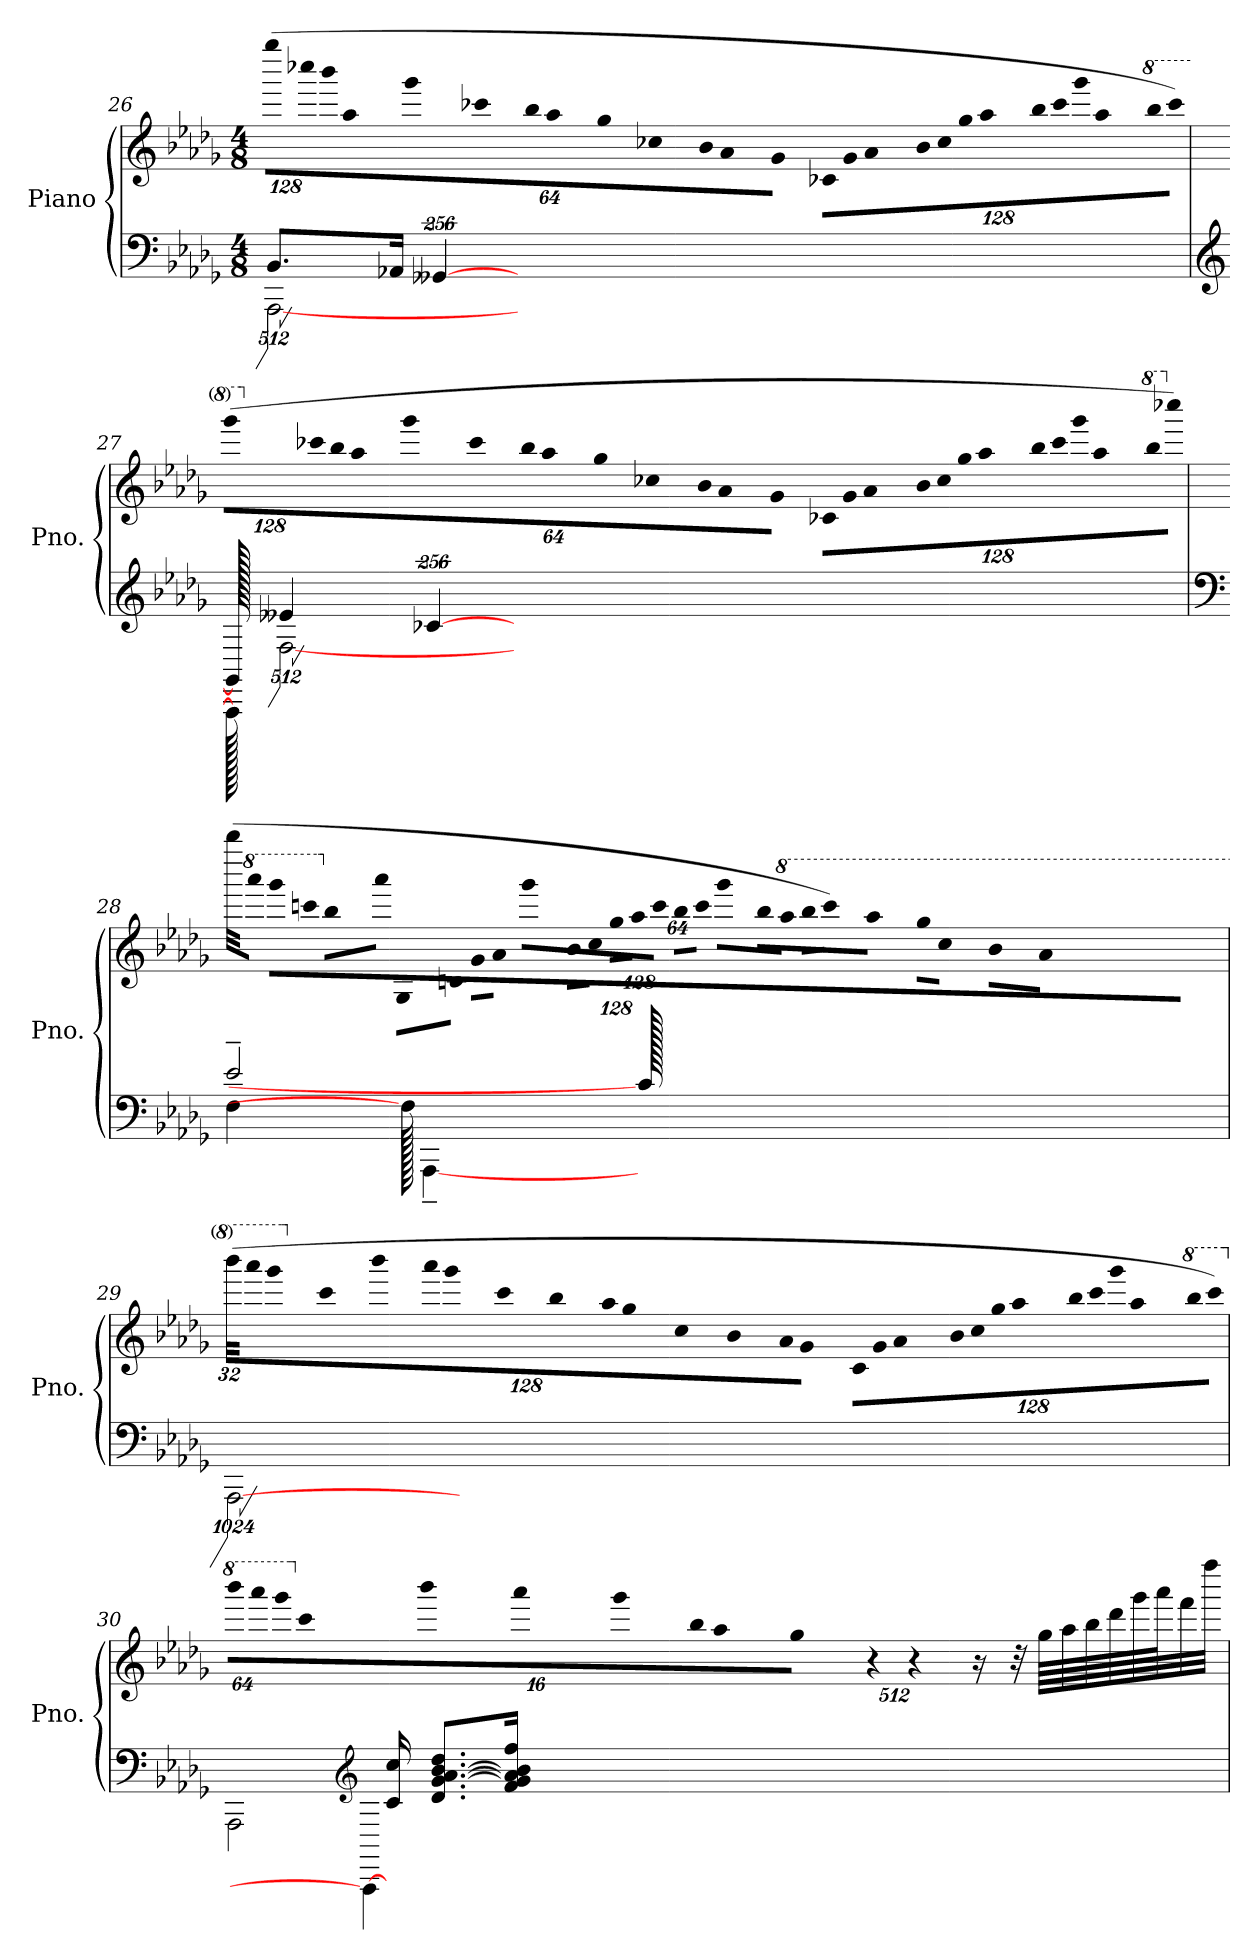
**kern	**kern
*part1	*part1
*staff2	*staff1
*I"Piano	*
*I'Pno.	*
*clefF4	*clefG2
*k[b-e-a-d-g-]	*k[b-e-a-d-g-]
*D-:	*D-:
*M4/8	*M4/8
=26	=26
*^	*
*	*	*Xbrackettup
!	!	!LO:N:vis=64
1024ryy	1024ryy	(>4096%79gggg-\LLLL
8.BB-/L	[1024%511AAA-\	.
!	!	!LO:N:vis=64
.	.	4096%79cccc-X\
!	!	!LO:N:vis=64
.	.	2048%39bbb-\
!	!	!LO:N:vis=64
.	.	4096%79aa-\
!	!	!LO:N:vis=64
.	.	4096%79ggg-\
!	!	!LO:N:vis=64
.	.	4096%79ccc-\
!	!	!LO:N:vis=64
.	.	2048%39bb-\
!	!	!LO:N:vis=64
.	.	4096%79aa-\
!	!	!LO:N:vis=64
.	.	4096%79gg-\
!	!	!LO:N:vis=64
.	.	4096%79cc-X\
16AA-X/Jk	.	.
!	!	!LO:N:vis=64
.	.	2048%39b-\
!	!	!LO:N:vis=64
.	.	4096%79a-\
!	!	!LO:N:vis=64
.	.	4096%79g-\JJJJ
!	!	!LO:N:vis=64
.	.	4096%79c-X\LLLL
[1024%255GG--X/	.	.
!	!	!LO:N:vis=64
.	.	4096%79g-\
!	!	!LO:N:vis=64
.	.	2048%39a-\
!	!	!LO:N:vis=64
.	.	4096%79b-\
!	!	!LO:N:vis=64
.	.	4096%79cc-\
!	!	!LO:N:vis=64
.	.	4096%79gg-\
!	!	!LO:N:vis=64
.	.	2048%39aa-\
!	!	!LO:N:vis=64
.	.	4096%79bb-\
!	!	!LO:N:vis=64
.	.	4096%79ccc-\
!	!	!LO:N:vis=64
.	.	4096%79ggg-\
!	!	!LO:N:vis=64
.	.	2048%39aa-\
*	*	*8va
!	!	!LO:N:vis=64
.	.	4096%79bbb-\
!	!	!LO:N:vis=64
.	.	4096%79cccc-\JJJJ)
!!LO:PB:g=z
=27	=27	=27
*clefG2	*	*
!	!	!LO:N:vis=64
1024ryy	1024ryy	(>4096%79gggg-\LLLL
1024GG--/]	1024AAA-\]	.
4e--X/	[1024%511F\	.
*	*	*X8va
!	!	!LO:N:vis=64
.	.	4096%79ccc-X\
!	!	!LO:N:vis=64
.	.	2048%39bb-\
!	!	!LO:N:vis=64
.	.	4096%79aa-\
!	!	!LO:N:vis=64
.	.	4096%79ggg-\
!	!	!LO:N:vis=64
.	.	4096%79ccc-\
!	!	!LO:N:vis=64
.	.	2048%39bb-\
!	!	!LO:N:vis=64
.	.	4096%79aa-\
!	!	!LO:N:vis=64
.	.	4096%79gg-\
!	!	!LO:N:vis=64
.	.	4096%79cc-X\
!	!	!LO:N:vis=64
.	.	2048%39b-\
!	!	!LO:N:vis=64
.	.	4096%79a-\
!	!	!LO:N:vis=64
.	.	4096%79g-\JJJJ
!	!	!LO:N:vis=64
.	.	4096%79c-X\LLLL
[1024%255c-X/	.	.
!	!	!LO:N:vis=64
.	.	4096%79g-\
!	!	!LO:N:vis=64
.	.	2048%39a-\
!	!	!LO:N:vis=64
.	.	4096%79b-\
!	!	!LO:N:vis=64
.	.	4096%79cc-\
!	!	!LO:N:vis=64
.	.	4096%79gg-\
!	!	!LO:N:vis=64
.	.	2048%39aa-\
!	!	!LO:N:vis=64
.	.	4096%79bb-\
!	!	!LO:N:vis=64
.	.	4096%79ccc-\
!	!	!LO:N:vis=64
.	.	4096%79ggg-\
!	!	!LO:N:vis=64
.	.	2048%39aa-\
*	*	*8va
!	!	!LO:N:vis=64
.	.	4096%79bbb-\
*	*	*X8va
!	!	!LO:N:vis=64
.	.	4096%79cccc-\JJJJ)
.	.	1024ryy
=28	=28	=28
*clefF4	*	*
!	!	!LO:N:vis=64
*	*	*^
*	*	*	*^
2e-~>/	4F\	(>4096%73bbbb-\LLLL	4096%1009ryy	4ryy
*	*	*8va	*	*
!	!	!LO:N:vis=64	!	!
.	.	4096%73aaaa-\JJJJ	.	.
!	!	!LO:N:vis=64	!	!
.	.	4096%73gggg-\LLLL	.	.
!	!	!LO:N:vis=64	!	!
.	.	2048%37ccccn\JJJJ	.	.
*	*	*X8va	*	*
!	!	!LO:N:vis=64	!	!
.	.	4096%73bb-\LLLL	.	.
!	!	!LO:N:vis=64	!	!
.	.	4096%73aaa-\JJJJ	.	.
!	!	!LO:N:vis=64	!	!
.	.	4096%73ggg-\LLLL	.	.
!	!	!LO:N:vis=64	!	!
.	.	4096%73ccc\JJJJ	.	.
!	!	!LO:N:vis=64	!	!
.	.	4096%73bb-\LLLL	.	.
!	!	!LO:N:vis=64	!	!
.	.	4096%73aa-\JJJJ	.	.
!	!	!LO:N:vis=64	!	!
.	.	2048%37gg-\LLLL	.	.
!	!	!LO:N:vis=64	!	!
.	.	4096%73cc\JJJJ	.	.
!	!	!LO:N:vis=64	!	!
.	.	4096%73b-\LLLL	.	.
!	!	!LO:N:vis=64	!	!
.	.	4096%73a-\JJJJ	.	.
!	!	!	!LO:N:vis=64	!
.	.	.	4096%73G-\LLLL	.
.	1024F\]	256ryy	.	256ryy
.	[<4AAA-~<\	.	.	.
.	.	2048.ryy	.	2048.ryy
.	.	8ryy	.	8ryy
!	!	!	!LO:N:vis=64	!
.	.	.	4096%73cn\JJJJ	.
!	!	!	!LO:N:vis=64	!
.	.	.	4096%73g-\LLLL	.
!	!	!	!LO:N:vis=64	!
.	.	.	2048%37a-\JJJJ	.
!	!	!	!LO:N:vis=64	!
.	.	.	4096%73b-\LLLL	.
!	!	!	!LO:N:vis=64	!
.	.	.	4096%73cc\JJJJ	.
!	!	!	!LO:N:vis=64	!
.	.	.	4096%73gg-\LLLL	.
!	!	!	!LO:N:vis=64	!
.	.	.	4096%73aa-\JJJJ	.
.	.	16ryy	.	16ryy
!	!	!	!LO:N:vis=64	!
.	.	.	4096%73bb-\LLLL	.
!	!	!	!LO:N:vis=64	!
.	.	.	4096%73ccc\JJJJ	.
!	!	!	!LO:N:vis=64	!
.	.	.	2048%37ggg-\LLLL	.
.	.	32ryy	.	32ryy
*	*	*8va	*	*
!	!	!	!LO:N:vis=64	!
.	.	.	4096%73aaa-\JJJJ	.
!	!	!	!LO:N:vis=64	!
.	.	.	4096%73bbb-\LLLL	.
.	.	64ryy	.	64ryy
!	!	!	!LO:N:vis=64	!
.	.	.	4096%73cccc\JJJJ)	.
.	.	128ryy	.	128ryy
.	.	.	256ryy	.
.	.	256ryy	.	256ryy
1024c-/]	.	.	.	.
.	.	.	2048.ryy	.
.	.	4096ryy	.	4096ryy
*v	*v	*	*	*
!!LO:LB:g=z
=29	=29	=29	=29
!	!LO:N:vis=64	!	!
*	*v	*v	*v
2048ryy	(>1024%17bbbb-\LLLL
[2048%1023AAA-\	.
!	!LO:N:vis=64
.	4096%69aaaa-\
!	!LO:N:vis=64
.	1024%17gggg-\
*	*X8va
!	!LO:N:vis=64
.	1024%17ccc\
!	!LO:N:vis=64
.	1024%17bbb-\
!	!LO:N:vis=64
.	4096%69aaa-\
!	!LO:N:vis=64
.	1024%17ggg-\
!	!LO:N:vis=64
.	1024%17ccc\
!	!LO:N:vis=64
.	1024%17bb-\
!	!LO:N:vis=64
.	4096%69aa-\
!	!LO:N:vis=64
.	1024%17gg-\
!	!LO:N:vis=64
.	1024%17cc\
!	!LO:N:vis=64
.	1024%17b-\
!	!LO:N:vis=64
.	4096%69a-\
!	!LO:N:vis=64
.	1024%17g-\JJJJ
!	!LO:N:vis=64
.	4096%79c\LLLL
!	!LO:N:vis=64
.	4096%79g-\
!	!LO:N:vis=64
.	2048%39a-\
!	!LO:N:vis=64
.	4096%79b-\
!	!LO:N:vis=64
.	4096%79cc\
!	!LO:N:vis=64
.	4096%79gg-\
!	!LO:N:vis=64
.	2048%39aa-\
!	!LO:N:vis=64
.	4096%79bb-\
!	!LO:N:vis=64
.	4096%79ccc\
!	!LO:N:vis=64
.	4096%79ggg-\
!	!LO:N:vis=64
.	2048%39aa-\
*	*8va
!	!LO:N:vis=64
.	4096%79bbb-\
!	!LO:N:vis=64
.	4096%79cccc\JJJJ)
=30	=30
*^	*
*	*	*X8va
*	*	*8va
!	!	!LO:N:vis=64
8.ryy	2AAA-\	(<4096%51bbbb-\LLLL
!	!	!LO:N:vis=64
.	.	4096%51aaaa-\
!	!	!LO:N:vis=64
.	.	1024%13gggg-\
*	*	*X8va
!	!	!LO:N:vis=64
.	.	4096%51ccc\
!	!	!LO:N:vis=64
.	.	4096%51bbb-\
!	!	!LO:N:vis=64
.	.	4096%51aaa-\
!	!	!LO:N:vis=64
.	.	4096%51ggg-\
!	!	!LO:N:vis=64
.	.	1024%13bb-\
!	!	!LO:N:vis=64
.	.	4096%51aa-\
!	!	!LO:N:vis=64
.	.	4096%51gg-\JJJJ
!	!	!LO:N:vis=16.
.	.	4096%307r
*clefG2	*	*
2048AAA-\_	.	.
16c/ 16cc/)	.	.
!	!	!LO:N:vis=16
.	.	4096%205r
.	.	16r
8.d-/ [>8.g-/ [>8.a-/ [>8.b-/ 8.dd-/L	.	.
.	.	32r
.	.	64gg-\LLLL
.	.	64aa-\
.	.	64bb-\
.	.	64ddd-\
.	.	64ggg-\
.	.	64aaa-\J
.	.	32fff\
16f/ 16g-/] 16a-/] 16b-/] 16ff/Jk	.	.
.	.	32ffff\JJJ
.	2048ryy	2048ryy
*v	*v	*
=	=
*-	*-
